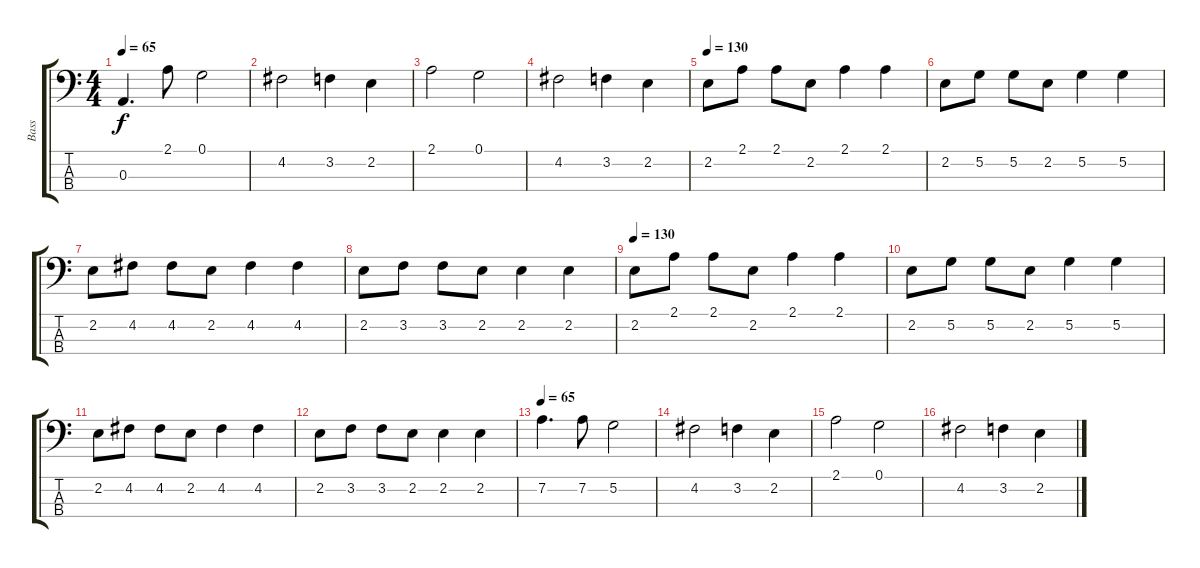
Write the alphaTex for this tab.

\track ("Bass" "Bass") {instrument electricbassfinger}
\staff {score tabs}
\tuning (G2 D2 A1 E1) {hide}
\ts (4 4)
\tempo 65
\clef f4
\ks c
0.3.4{d dy f} 2.1.8 0.1.2 |
4.2.2 3.2.4 2.2.4 |
2.1.2 0.1.2 |
4.2.2 3.2.4 2.2.4 |
\tempo 130
2.2.8 2.1.8 2.1.8 2.2.8 2.1.4 2.1.4 |
2.2.8 5.2.8 5.2.8 2.2.8 5.2.4 5.2.4 |
2.2.8 4.2.8 4.2.8 2.2.8 4.2.4 4.2.4 |
2.2.8 3.2.8 3.2.8 2.2.8 2.2.4 2.2.4 |
\tempo 130
2.2.8 2.1.8 2.1.8 2.2.8 2.1.4 2.1.4 |
2.2.8 5.2.8 5.2.8 2.2.8 5.2.4 5.2.4 |
2.2.8 4.2.8 4.2.8 2.2.8 4.2.4 4.2.4 |
2.2.8 3.2.8 3.2.8 2.2.8 2.2.4 2.2.4 |
\tempo 65
7.2.4{d} 7.2.8 5.2.2 |
4.2.2 3.2.4 2.2.4 |
2.1.2 0.1.2 |
4.2.2 3.2.4 2.2.4
